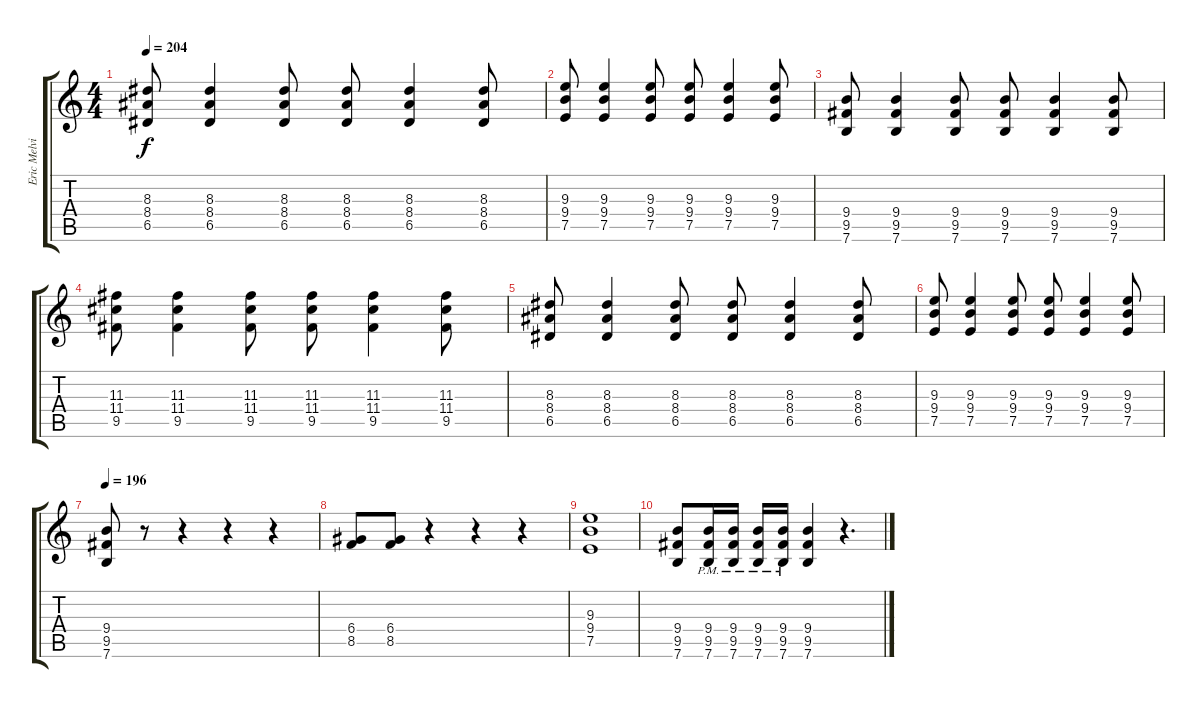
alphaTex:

\track ("Eric Melvin" "Eric Melvi") {instrument distortionguitar}
\staff {score tabs}
\tuning (E4 B3 G3 D3 A2 E2) {hide}
\ts (4 4)
\tempo 204
\clef g2
\ks c
(8.3 8.4 6.5).8{dy f} (8.3 8.4 6.5).4 (8.3 8.4 6.5).8 (8.3 8.4 6.5).8 (8.3 8.4 6.5).4 (8.3 8.4 6.5).8 |
(9.3 9.4 7.5).8 (9.3 9.4 7.5).4 (9.3 9.4 7.5).8 (9.3 9.4 7.5).8 (9.3 9.4 7.5).4 (9.3 9.4 7.5).8 |
(9.4 9.5 7.6).8 (9.4 9.5 7.6).4 (9.4 9.5 7.6).8 (9.4 9.5 7.6).8 (9.4 9.5 7.6).4 (9.4 9.5 7.6).8 |
(11.3 11.4 9.5).8 (11.3 11.4 9.5).4 (11.3 11.4 9.5).8 (11.3 11.4 9.5).8 (11.3 11.4 9.5).4 (11.3 11.4 9.5).8 |
(8.3 8.4 6.5).8 (8.3 8.4 6.5).4 (8.3 8.4 6.5).8 (8.3 8.4 6.5).8 (8.3 8.4 6.5).4 (8.3 8.4 6.5).8 |
(9.3 9.4 7.5).8 (9.3 9.4 7.5).4 (9.3 9.4 7.5).8 (9.3 9.4 7.5).8 (9.3 9.4 7.5).4 (9.3 9.4 7.5).8 |
\tempo 196
(9.4 9.5 7.6).8 r.8 r.4 r.4 r.4 |
(6.4 8.5).8 (6.4 8.5).8 r.4 r.4 r.4 |
(9.3 9.4 7.5).1 |
(9.4 9.5 7.6).8 (9.4{pm} 9.5{pm} 7.6{pm}).16 (9.4{pm} 9.5{pm} 7.6{pm}).16 (9.4{pm} 9.5{pm} 7.6{pm}).16 (9.4{pm} 9.5{pm} 7.6{pm}).16 (9.4 9.5 7.6).4 r.4{d}
